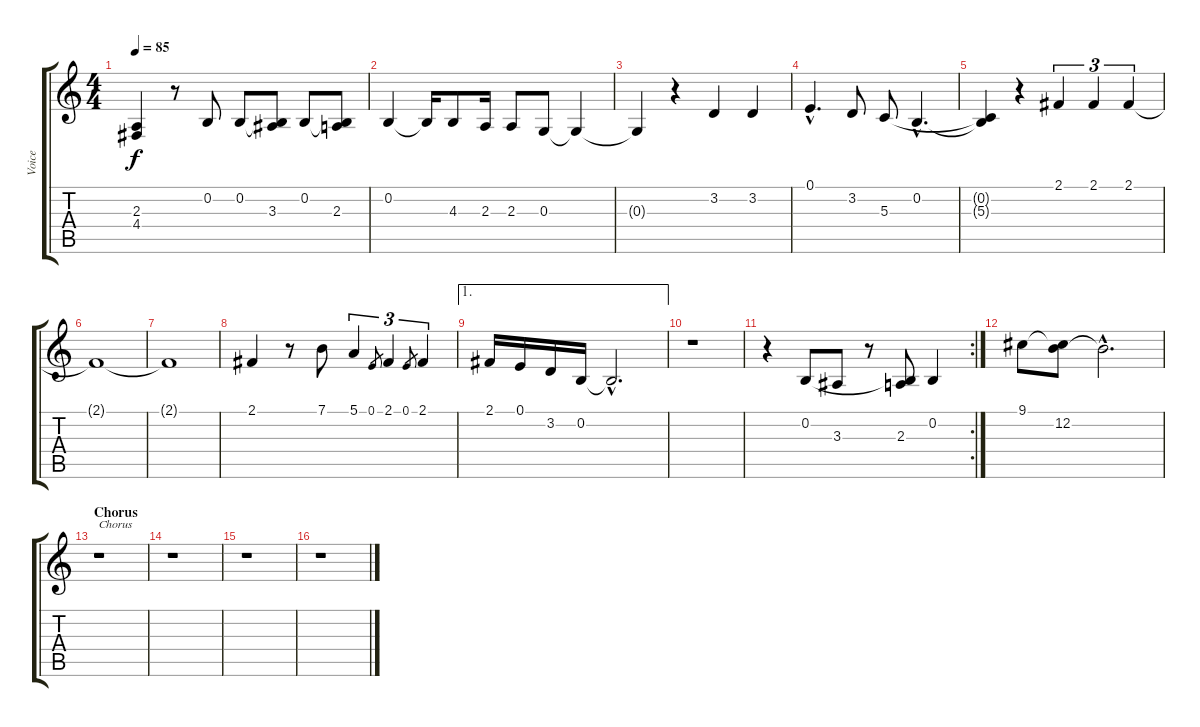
\track ("Voice" "Voice") {instrument mutedtrumpet}
\staff {score tabs}
\tuning (E4 B3 G3 D3 A2 E2) {hide}
\ts (4 4)
\tempo 85
\clef g2
\ks c
(2.3{t} 4.4{t}).4{dy f} r.8 0.2.8 0.2.8 (0.2{t} 3.3).8 0.2.8 (0.2{t} 2.3).8 |
0.2.4 0.2{t}.16 4.3.8 2.3.16 2.3.8 0.3.8 0.3{t}.4 |
0.3{t}.4 r.4 3.2.4 3.2.4 |
0.1{hac}.4{d} 3.2.8 5.3.8 0.2{hac}.4{d} |
(0.2{t} 5.3{t}).4 r.4 2.1.4{tu (3 2)} 2.1.4{tu (3 2)} 2.1.4{tu (3 2)} |
2.1{t}.1 |
2.1{t}.1 |
2.1.4 r.8 7.1.8 5.1.4{tu (3 2)} 0.1.8{gr} 2.1.4{tu (3 2)} 0.1.8{gr} 2.1.4{tu (3 2)} |
\ae 1
2.1.16 0.1.16 3.2.16 0.2.16 0.2{hac t}.2{d} |
r.1 |
\rc 2
r.4 0.2.8 3.3.8 r.8 (0.2{t} 2.3).8 0.2.4 |
9.1.8 (9.1{t} 12.2).8 12.2{hac t}.2{d} |
\section ("" "Chorus")
r.1{txt "Chorus"} |
r.1 |
r.1 |
r.1
